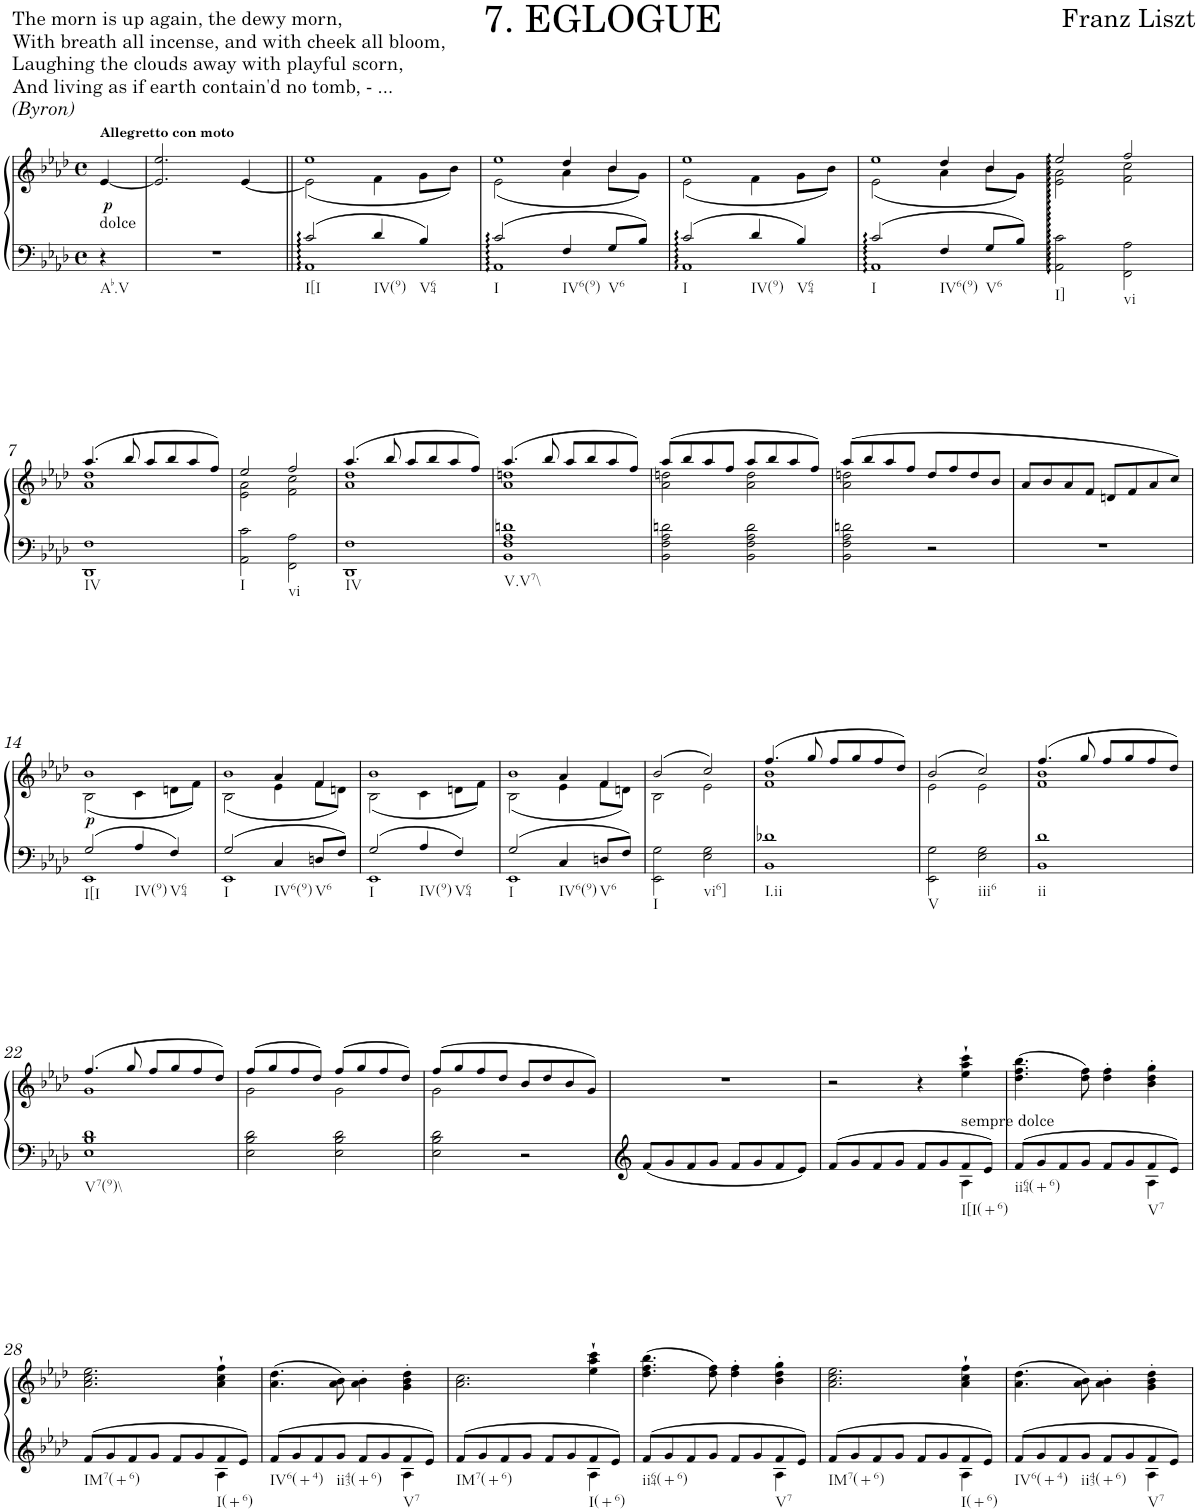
**kern	**kern	**dynam
*part1	*part1	*part1
*staff2	*staff1	*staff1/2
*I"Piano	*	*
*I'Pno.	*	*
*clefF4	*clefG2	*
*k[b-e-a-d-]	*k[b-e-a-d-]	*
*M4/4	*M4/4	*
*met(c)	*met(c)	*
=	=	=
!	!LO:TX:b:t=dolce	!
!	!LO:TX:a:B:t=Allegretto con moto	!
!LO:TX:b:t=Ab.V	!	!
!	!	!LO:DY:b
4r	[4e-/	p
=1	=1	=1
1r	2.e-/] 2.ee-/	.
.	[4e-/	.
=2||	=2||	=2||
*^	*^	*
!LO:TX:b:t=I[I	!	!	!	!
2c/	1AA-	1ee-	(2e-\]	.
!LO:TX:b:t=IV(9)	!	!	!	!
4d-/	.	.	4f\	.
!LO:TX:b:t=V64	!	!	!	!
4B-/	.	.	8g\L	.
.	.	.	8b-\J)	.
=3	=3	=3	=3	=3
*	*	*	*^	*
!LO:TX:b:t=I	!	!	!	!	!
2c/	1AA-	1ee-	(2e-\	2ryy	.
!LO:TX:b:t=IV6(9)	!	!	!	!	!
4F/	.	.	4a-\	4dd-/	.
!LO:TX:b:t=V6	!	!	!	!	!
8G/L	.	.	8b-\L	4b-/	.
8B-/J	.	.	8g\J)	.	.
*	*	*	*v	*v	*
=4	=4	=4	=4	=4
!LO:TX:b:t=I	!	!	!	!
2c/	1AA-	1ee-	(2e-\	.
!LO:TX:b:t=IV(9)	!	!	!	!
4d-/	.	.	4f\	.
!LO:TX:b:t=V64	!	!	!	!
4B-/	.	.	8g\L	.
.	.	.	8b-\J)	.
=5	=5	=5	=5	=5
*	*	*	*^	*
!LO:TX:b:t=I	!	!	!	!	!
2c/	1AA-	1ee-	(2e-\	2ryy	.
!LO:TX:b:t=IV6(9)	!	!	!	!	!
4F/	.	.	4a-\	4dd-/	.
!LO:TX:b:t=V6	!	!	!	!	!
8G/L	.	.	8b-\L	4b-/	.
8B-/J	.	.	8g\J)	.	.
*v	*v	*	*	*	*
*	*	*v	*v	*
=6	=6	=6	=6
!LO:TX:b:t=I]	!	!	!
2AA-\ 2c\	2ee-/	2e-\ 2a-\	.
!LO:TX:b:t=vi	!	!	!
2FF\ 2A-\	2ff/	2f\ 2cc\	.
!!LO:LB:g=z	!!
=7	=7	=7	=7
!LO:TX:b:t=IV	!	!	!
1DD- 1F	(4.aa-/	1a- 1dd-	.
.	8bb-/	.	.
.	8aa-/L	.	.
.	8bb-/	.	.
.	8aa-/	.	.
.	8ff/J)	.	.
=8	=8	=8	=8
!LO:TX:b:t=I	!	!	!
2AA-\ 2c\	2ee-/	2e-\ 2a-\	.
!LO:TX:b:t=vi	!	!	!
2FF\ 2A-\	2ff/	2f\ 2cc\	.
=9	=9	=9	=9
!LO:TX:b:t=IV	!	!	!
1DD- 1F	(4.aa-/	1a- 1dd-	.
.	8bb-/	.	.
.	8aa-/L	.	.
.	8bb-/	.	.
.	8aa-/	.	.
.	8ff/J)	.	.
=10	=10	=10	=10
!LO:TX:b:t=V.V7\\	!	!	!
1BB- 1F 1A- 1dn	(4.aa-/	1a- 1ddn	.
.	8bb-/	.	.
.	8aa-/L	.	.
.	8bb-/	.	.
.	8aa-/	.	.
.	8ff/J)	.	.
=11	=11	=11	=11
2BB-\ 2F\ 2A-\ 2dn\	(8aa-/L	2a-\ 2ddn\	.
.	8bb-/	.	.
.	8aa-/	.	.
.	8ff/J	.	.
2BB-\ 2F\ 2A-\ 2d\	8aa-/L	2a-\ 2dd\	.
.	8bb-/	.	.
.	8aa-/	.	.
.	8ff/J)	.	.
=12	=12	=12	=12
2BB-\ 2F\ 2A-\ 2dn\	(8aa-/L	2a-\ 2ddn\	.
.	8bb-/	.	.
.	8aa-/	.	.
.	8ff/J	.	.
2r	8dd/L	2ryy	.
.	8ff/	.	.
.	8dd/	.	.
.	8b-/J	.	.
*	*v	*v	*
=13	=13	=13
1r	8a-/L	.
.	8b-/	.
.	8a-/	.
.	8f/J	.
.	8dn/L	.
.	8f/	.
.	8a-/	.
.	8cc/J)	.
!!LO:LB:g=z
=14	=14	=14
*^	*^	*
!LO:TX:b:t=I[I	!	!	!	!
!	!	!	!	!LO:DY:b
2G/	1EE-	1b-	(2B-\	p
!LO:TX:b:t=IV(9)	!	!	!	!
4A-/	.	.	4c\	.
!LO:TX:b:t=V64	!	!	!	!
4F/	.	.	8dn\L	.
.	.	.	8f\J)	.
=15	=15	=15	=15	=15
*	*	*	*^	*
!LO:TX:b:t=I	!	!	!	!	!
2G/	1EE-	1b-	(2B-\	2ryy	.
!LO:TX:b:t=IV6(9)	!	!	!	!	!
4C/	.	.	4e-\	4a-/	.
!LO:TX:b:t=V6	!	!	!	!	!
8Dn/L	.	.	8f\L	4f/	.
8F/J	.	.	8dn\J)	.	.
*	*	*	*v	*v	*
=16	=16	=16	=16	=16
!LO:TX:b:t=I	!	!	!	!
2G/	1EE-	1b-	(2B-\	.
!LO:TX:b:t=IV(9)	!	!	!	!
4A-/	.	.	4c\	.
!LO:TX:b:t=V64	!	!	!	!
4F/	.	.	8dn\L	.
.	.	.	8f\J)	.
=17	=17	=17	=17	=17
*	*	*	*^	*
!LO:TX:b:t=I	!	!	!	!	!
2G/	1EE-	1b-	(2B-\	2ryy	.
!LO:TX:b:t=IV6(9)	!	!	!	!	!
4C/	.	.	4e-\	4a-/	.
!LO:TX:b:t=V6	!	!	!	!	!
8Dn/L	.	.	8f\L	4f/	.
8F/J	.	.	8dn\J)	.	.
*v	*v	*	*	*	*
*	*	*v	*v	*
=18	=18	=18	=18
!LO:TX:b:t=I	!	!	!
2EE-\ 2G\	(2b-/	2B-\	.
!LO:TX:b:t=vi6]	!	!	!
2E-\ 2G\	2cc/)	2e-\	.
=19	=19	=19	=19
!LO:TX:b:t=I.ii	!	!	!
1BB- 1d-X	(4.ff/	1f 1b-	.
.	8gg/	.	.
.	8ff/L	.	.
.	8gg/	.	.
.	8ff/	.	.
.	8dd-/J)	.	.
=20	=20	=20	=20
!LO:TX:b:t=V	!	!	!
2EE-\ 2G\	(2b-/	2e-\	.
!LO:TX:b:t=iii6	!	!	!
2E-\ 2G\	2cc/)	2e-\	.
=21	=21	=21	=21
!LO:TX:b:t=ii	!	!	!
1BB- 1d-	(4.ff/	1f 1b-	.
.	8gg/	.	.
.	8ff/L	.	.
.	8gg/	.	.
.	8ff/	.	.
.	8dd-/J)	.	.
!!LO:LB:g=z	!!
=22	=22	=22	=22
!LO:TX:b:t=V7(9)\\	!	!	!
1E- 1B- 1d-	(4.ff/	1g	.
.	8gg/	.	.
.	8ff/L	.	.
.	8gg/	.	.
.	8ff/	.	.
.	8dd-/J)	.	.
=23	=23	=23	=23
2E-\ 2B-\ 2d-\	(8ff/L	2g\	.
.	8gg/	.	.
.	8ff/	.	.
.	8dd-/J)	.	.
2E-\ 2B-\ 2d-\	(8ff/L	2g\	.
.	8gg/	.	.
.	8ff/	.	.
.	8dd-/J)	.	.
=24	=24	=24	=24
2E-\ 2B-\ 2d-\	(8ff/L	2g\	.
.	8gg/	.	.
.	8ff/	.	.
.	8dd-/J	.	.
2r	8b-/L	2ryy	.
.	8dd-/	.	.
.	8b-/	.	.
.	8g/J)	.	.
*	*v	*v	*
=25	=25	=25
8f/L	1r	.
8g/	.	.
8f/	.	.
8g/J	.	.
8f/L	.	.
8g/	.	.
8f/	.	.
8e-/J	.	.
=26	=26	=26
*^	*	*
8f/L	2.ryy	2r	.
8g/	.	.	.
8f/	.	.	.
8g/J	.	.	.
8f/L	.	4r	.
8g/	.	.	.
!	!	!LO:TX:b:t=sempre dolce	!
!LO:TX:b:t=I[I(+6)	!	!	!
8f/	4A-\	4ee-\` 4aa-\` 4ccc\`	.
8e-/J	.	.	.
=27	=27	=27	=27
!LO:TX:b:t=ii64(+6)	!	!	!
8f/L	2.ryy	(4.dd-\ 4.ff\ 4.bb-\	.
8g/	.	.	.
8f/	.	.	.
8g/J	.	8dd-\ 8ff\)	.
8f/L	.	4dd-\' 4ff\'	.
8g/	.	.	.
!LO:TX:b:t=V7	!	!	!
8f/	4A-\	4b-\' 4dd-\' 4gg\'	.
8e-/J	.	.	.
!!LO:LB:g=z
=28	=28	=28	=28
!LO:TX:b:t=IM7(+6)	!	!	!
8f/L	2.ryy	2.a-\ 2.cc\ 2.ee-\	.
8g/	.	.	.
8f/	.	.	.
8g/J	.	.	.
8f/L	.	.	.
8g/	.	.	.
!LO:TX:b:t=I(+6)	!	!	!
8f/	4A-\	4a-\` 4cc\` 4ff\`	.
8e-/J	.	.	.
=29	=29	=29	=29
!LO:TX:b:t=IV6(+4)	!	!	!
8f/L	2.ryy	(4.a-\ 4.dd-\	.
8g/	.	.	.
8f/	.	.	.
!LO:TX:b:t=ii43(+6)	!	!	!
8g/J	.	8a-\ 8b-\)	.
8f/L	.	4a-\' 4b-\'	.
8g/	.	.	.
!LO:TX:b:t=V7	!	!	!
8f/	4A-\	4g\' 4b-\' 4dd-\'	.
8e-/J	.	.	.
=30	=30	=30	=30
!LO:TX:b:t=IM7(+6)	!	!	!
8f/L	2.ryy	2.a-\ 2.cc\	.
8g/	.	.	.
8f/	.	.	.
8g/J	.	.	.
8f/L	.	.	.
8g/	.	.	.
!LO:TX:b:t=I(+6)	!	!	!
8f/	4A-\	4ee-\` 4aa-\` 4ccc\`	.
8e-/J	.	.	.
=31	=31	=31	=31
!LO:TX:b:t=ii64(+6)	!	!	!
8f/L	2.ryy	(4.dd-\ 4.ff\ 4.bb-\	.
8g/	.	.	.
8f/	.	.	.
8g/J	.	8dd-\ 8ff\)	.
8f/L	.	4dd-\' 4ff\'	.
8g/	.	.	.
!LO:TX:b:t=V7	!	!	!
8f/	4A-\	4b-\' 4dd-\' 4gg\'	.
8e-/J	.	.	.
=32	=32	=32	=32
!LO:TX:b:t=IM7(+6)	!	!	!
8f/L	2.ryy	2.a-\ 2.cc\ 2.ee-\	.
8g/	.	.	.
8f/	.	.	.
8g/J	.	.	.
8f/L	.	.	.
8g/	.	.	.
!LO:TX:b:t=I(+6)	!	!	!
8f/	4A-\	4a-\` 4cc\` 4ff\`	.
8e-/J	.	.	.
=33	=33	=33	=33
!LO:TX:b:t=IV6(+4)	!	!	!
8f/L	2.ryy	(4.a-\ 4.dd-\	.
8g/	.	.	.
8f/	.	.	.
!LO:TX:b:t=ii43(+6)	!	!	!
8g/J	.	8a-\ 8b-\)	.
8f/L	.	4a-\' 4b-\'	.
8g/	.	.	.
!LO:TX:b:t=V7	!	!	!
8f/	4A-\	4g\' 4b-\' 4dd-\'	.
8e-/J	.	.	.
*v	*v	*	*
=	=	=
*-	*-	*-
